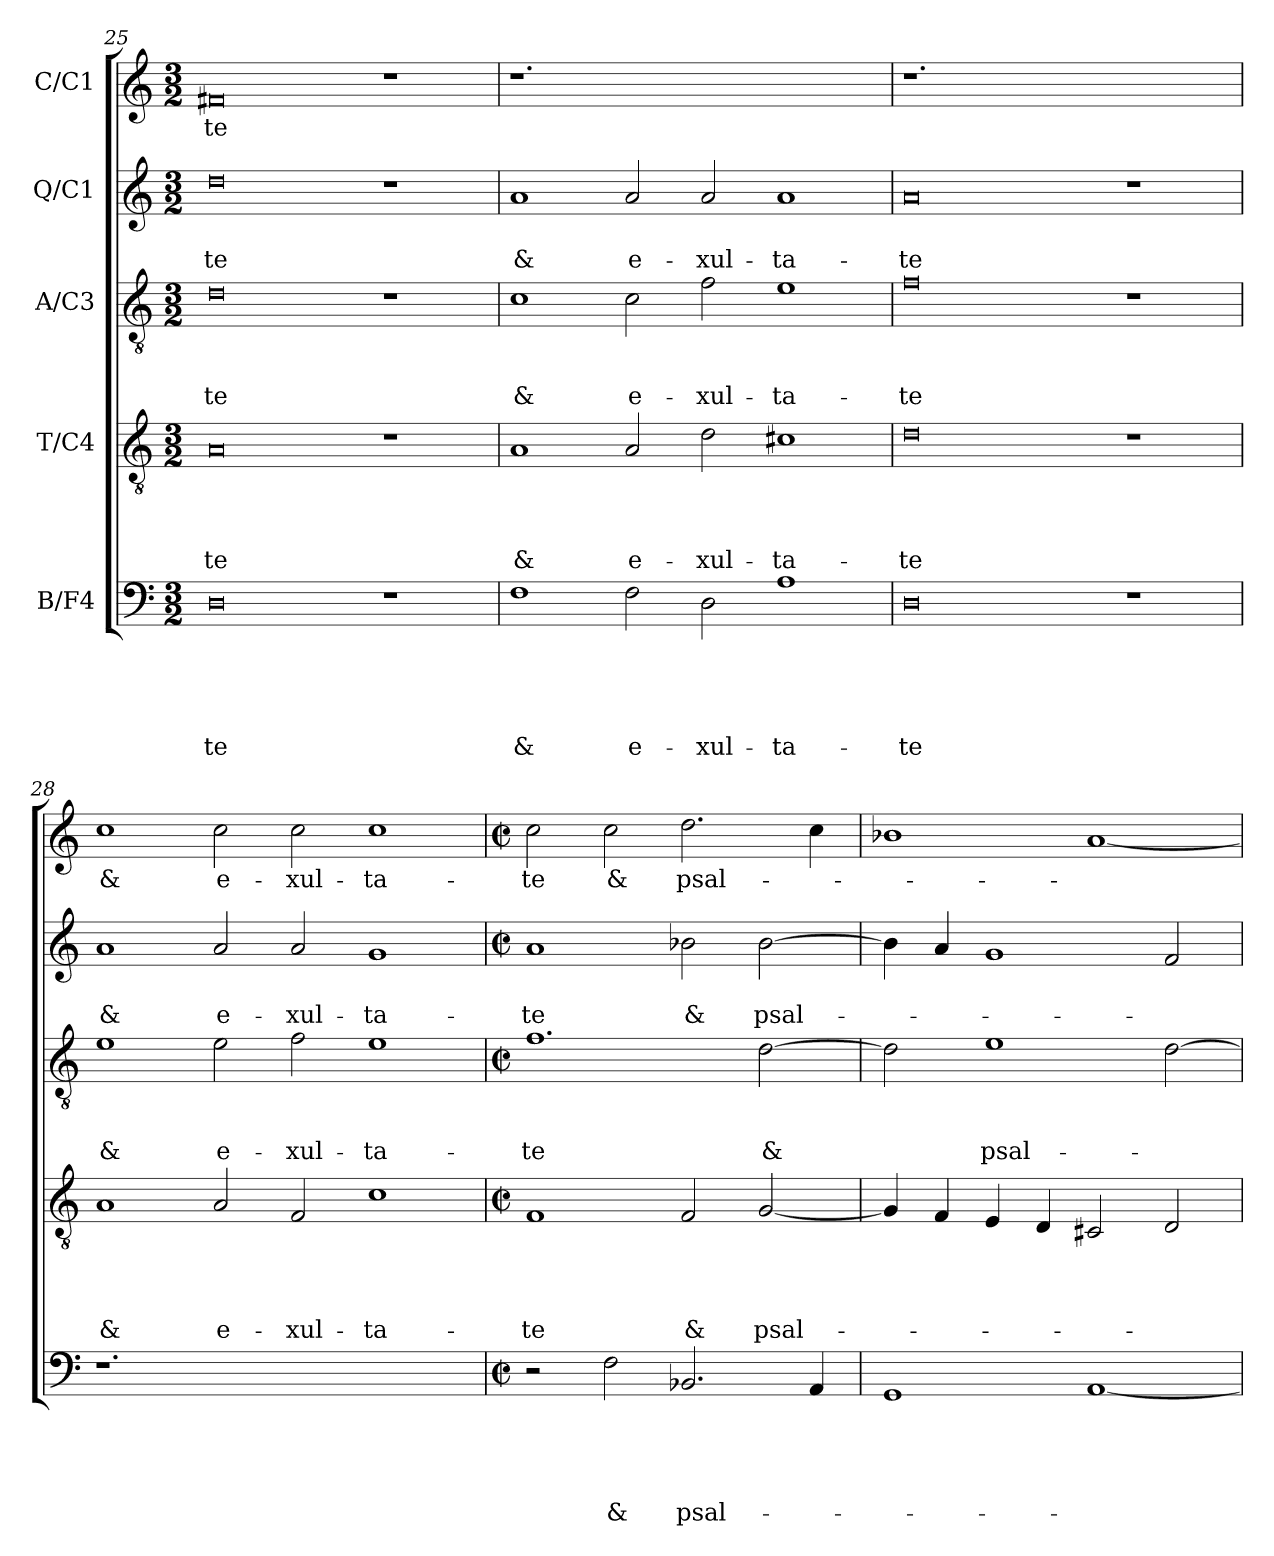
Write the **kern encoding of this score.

**kern	**text	**text	**text	**text	**text	**kern	**text	**text	**text	**text	**kern	**text	**text	**text	**kern	**text	**text	**kern	**text
*part5	*part5	*part5	*part5	*part5	*part5	*part4	*part4	*part4	*part4	*part4	*part3	*part3	*part3	*part3	*part2	*part2	*part2	*part1	*part1
*staff5	*staff5	*staff5	*staff5	*staff5	*staff5	*staff4	*staff4	*staff4	*staff4	*staff4	*staff3	*staff3	*staff3	*staff3	*staff2	*staff2	*staff2	*staff1	*staff1
*I"B/F4	*	*	*	*	*	*I"T/C4	*	*	*	*	*I"A/C3	*	*	*	*I"Q/C1	*	*	*I"C/C1	*
*clefF4	*	*	*	*	*	*clefGv2	*	*	*	*	*clefGv2	*	*	*	*clefG2	*	*	*clefG2	*
*k[]	*	*	*	*	*	*k[]	*	*	*	*	*k[]	*	*	*	*k[]	*	*	*k[]	*
*C:	*	*	*	*	*	*C:	*	*	*	*	*C:	*	*	*	*C:	*	*	*C:	*
*M3/2	*	*	*	*	*	*M3/2	*	*	*	*	*M3/2	*	*	*	*M3/2	*	*	*M3/2	*
=25	=25	=25	=25	=25	=25	=25	=25	=25	=25	=25	=25	=25	=25	=25	=25	=25	=25	=25	=25
!	!	!	!	!	!LO:LY:b	!	!	!	!	!LO:LY:b	!	!	!	!LO:LY:b	!	!	!LO:LY:b	!	!LO:LY:b
0D	.	.	.	.	-te	0A	.	.	.	-te	0d	.	.	-te	0dd	.	-te	0f#X	-te
1r	.	.	.	.	.	1r	.	.	.	.	1r	.	.	.	1r	.	.	1r	.
!!LO:LB:g=z
=26	=26	=26	=26	=26	=26	=26	=26	=26	=26	=26	=26	=26	=26	=26	=26	=26	=26	=26	=26
!	!	!	!	!	!LO:LY:b	!	!	!	!	!LO:LY:b	!	!	!	!LO:LY:b	!	!	!LO:LY:b	!	!
1F	.	.	.	.	&	1A	.	.	.	&	1c	.	.	&	1a	.	&	1.r	.
!	!	!	!	!	!LO:LY:b	!	!	!	!	!LO:LY:b	!	!	!	!LO:LY:b	!	!	!LO:LY:b	!	!
2F\	.	.	.	.	e-	2A/	.	.	.	e-	2c\	.	.	e-	2a/	.	e-	.	.
!	!	!	!	!	!LO:LY:b	!	!	!	!	!LO:LY:b	!	!	!	!LO:LY:b	!	!	!LO:LY:b	!	!
2D\	.	.	.	.	-xul-	2d\	.	.	.	-xul-	2f\	.	.	-xul-	2a/	.	-xul-	1.ryy	.
!	!	!	!	!	!LO:LY:b	!	!	!	!	!LO:LY:b	!	!	!	!LO:LY:b	!	!	!LO:LY:b	!	!
1A	.	.	.	.	-ta-	1c#X	.	.	.	-ta-	1e	.	.	-ta-	1a	.	-ta-	.	.
=27	=27	=27	=27	=27	=27	=27	=27	=27	=27	=27	=27	=27	=27	=27	=27	=27	=27	=27	=27
!	!	!	!	!	!LO:LY:b	!	!	!	!	!LO:LY:b	!	!	!	!LO:LY:b	!	!	!LO:LY:b	!	!
0D	.	.	.	.	-te	0d	.	.	.	-te	0f	.	.	-te	0a	.	-te	1.r	.
.	.	.	.	.	.	.	.	.	.	.	.	.	.	.	.	.	.	1.ryy	.
1r	.	.	.	.	.	1r	.	.	.	.	1r	.	.	.	1r	.	.	.	.
=28	=28	=28	=28	=28	=28	=28	=28	=28	=28	=28	=28	=28	=28	=28	=28	=28	=28	=28	=28
!	!	!	!	!	!	!	!	!	!	!LO:LY:b	!	!	!	!LO:LY:b	!	!	!LO:LY:b	!	!LO:LY:b
1.r	.	.	.	.	.	1A	.	.	.	&	1e	.	.	&	1a	.	&	1cc	&
!	!	!	!	!	!	!	!	!	!	!LO:LY:b	!	!	!	!LO:LY:b	!	!	!LO:LY:b	!	!LO:LY:b
.	.	.	.	.	.	2A/	.	.	.	e-	2e\	.	.	e-	2a/	.	e-	2cc\	e-
!	!	!	!	!	!	!	!	!	!	!LO:LY:b	!	!	!	!LO:LY:b	!	!	!LO:LY:b	!	!LO:LY:b
1.ryy	.	.	.	.	.	2F/	.	.	.	-xul-	2f\	.	.	-xul-	2a/	.	-xul-	2cc\	-xul-
!	!	!	!	!	!	!	!	!	!	!LO:LY:b	!	!	!	!LO:LY:b	!	!	!LO:LY:b	!	!LO:LY:b
.	.	.	.	.	.	1c	.	.	.	-ta-	1e	.	.	-ta-	1g	.	-ta-	1cc	-ta-
=29	=29	=29	=29	=29	=29	=29	=29	=29	=29	=29	=29	=29	=29	=29	=29	=29	=29	=29	=29
*M2/2	*	*	*	*	*	*M2/2	*	*	*	*	*M2/2	*	*	*	*M2/2	*	*	*M2/2	*
*met(c|)	*	*	*	*	*	*met(c|)	*	*	*	*	*met(c|)	*	*	*	*met(c|)	*	*	*met(c|)	*
!	!	!	!	!	!	!	!	!	!	!LO:LY:b	!	!	!	!LO:LY:b	!	!	!LO:LY:b	!	!LO:LY:b
2r	.	.	.	.	.	1F	.	.	.	-te	1.f	.	.	-te	1a	.	-te	2cc\	-te
!	!	!	!	!	!LO:LY:b	!	!	!	!	!	!	!	!	!	!	!	!	!	!LO:LY:b
2F\	.	.	.	.	&	.	.	.	.	.	.	.	.	.	.	.	.	2cc\	&
!	!	!	!	!	!LO:LY:b	!	!	!	!	!LO:LY:b	!	!	!	!	!	!	!LO:LY:b	!	!LO:LY:b
2.BB-X/	.	.	.	.	psal-	2F/	.	.	.	&	.	.	.	.	2b-X\	.	&	2.dd\	psal-
!	!	!	!	!	!	!	!	!	!	!LO:LY:b	!	!	!	!LO:LY:b	!	!	!LO:LY:b	!	!
.	.	.	.	.	.	[2G/	.	.	.	psal-	[2d\	.	.	&	[2b-\	.	psal-	.	.
4AA/	.	.	.	.	.	.	.	.	.	.	.	.	.	.	.	.	.	4cc\	.
=30	=30	=30	=30	=30	=30	=30	=30	=30	=30	=30	=30	=30	=30	=30	=30	=30	=30	=30	=30
1GG	.	.	.	.	.	4G/]	.	.	.	.	2d\]	.	.	.	4b-\]	.	.	1b-X	.
.	.	.	.	.	.	4F/	.	.	.	.	.	.	.	.	4a/	.	.	.	.
!	!	!	!	!	!	!	!	!	!	!	!	!	!	!LO:LY:b	!	!	!	!	!
.	.	.	.	.	.	4E/	.	.	.	.	1e	.	.	psal-	1g	.	.	.	.
.	.	.	.	.	.	4D/	.	.	.	.	.	.	.	.	.	.	.	.	.
[1AA	.	.	.	.	.	2C#X/	.	.	.	.	.	.	.	.	.	.	.	[1a	.
.	.	.	.	.	.	2D/	.	.	.	.	[2d\	.	.	.	2f/	.	.	.	.
=	=	=	=	=	=	=	=	=	=	=	=	=	=	=	=	=	=	=	=
*-	*-	*-	*-	*-	*-	*-	*-	*-	*-	*-	*-	*-	*-	*-	*-	*-	*-	*-	*-
